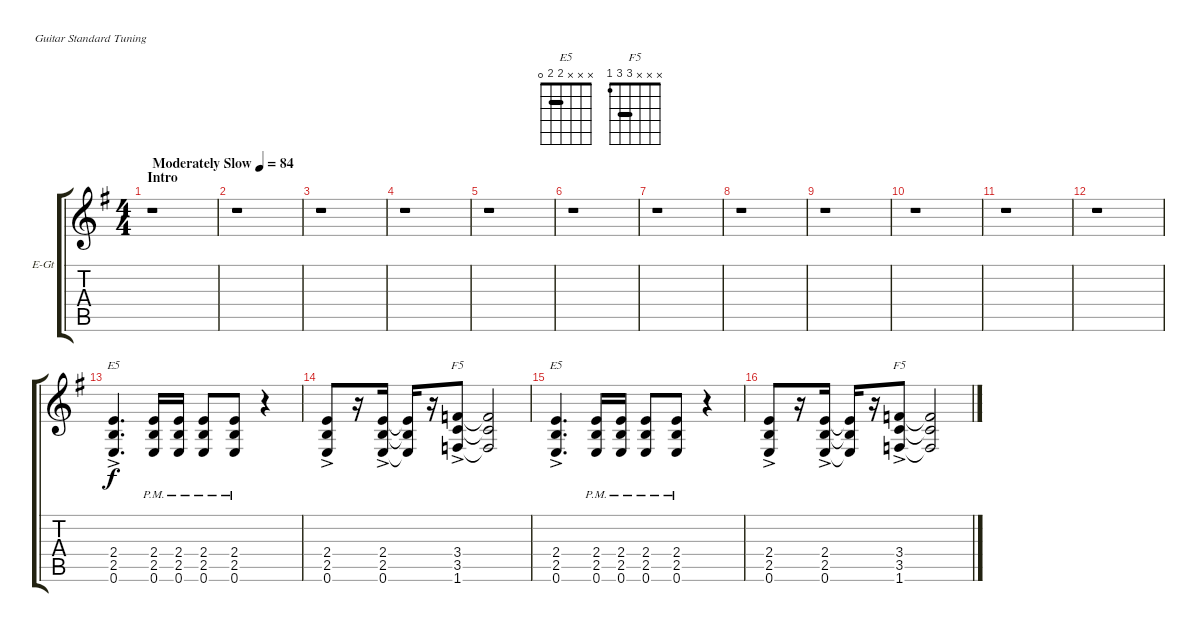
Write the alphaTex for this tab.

\defaultSystemsLayout 4
\bracketExtendMode groupsimilarinstruments
\firstSystemTrackNameOrientation horizontal
\otherSystemsTrackNameOrientation horizontal
\track ("Guitar 4" "E-Gt") {instrument distortionguitar}
\staff {score tabs}
\tuning (E4 B3 G3 D3 A2 E2)
\chord ("E5" x x x 2 2 0) {barre 2}
\chord ("F5" x x x 3 3 1) {barre 3}
\ts (4 4)
\section ("" "Intro")
\tempo (84 "Moderately Slow")
\clef g2
\scale
0.511811
\ks g
r.1{dy f instrument distortionguitar} |
\scale
0.244094 r.1 |
\scale
0.244094 r.1 |
\scale
0.333333 r.1 |
\scale
0.333333 r.1 |
\scale
0.333333 r.1 |
\scale
0.333333 r.1 |
\scale
0.333333 r.1 |
\scale
0.333333 r.1 |
\scale
0.333333 r.1 |
\scale
0.333333 r.1 |
\scale
0.333333 r.1 |
\scale
0.333333 (0.6{ac} 2.5{ac} 2.4{ac}).4{d ch "E5"} (2.4{pm} 2.5{pm} 0.6{pm}).16 (2.4{pm} 2.5{pm} 0.6{pm}).16 (2.4{pm} 2.5{pm} 0.6{pm}).8 (2.4{pm} 2.5{pm} 0.6{pm}).8 r.4 |
\scale
0.333333 (0.6{ac} 2.5{ac} 2.4{ac}).8 r.16 (0.6{ac} 2.5{ac} 2.4{ac}).16 (0.6{t} 2.5{t} 2.4{t}).16 r.16 (1.6{ac} 3.5{ac} 3.4{ac}).8{ch "F5"} (1.6{t} 3.5{t} 3.4{t}).2 |
\scale
0.333333 (0.6{ac} 2.5{ac} 2.4{ac}).4{d ch "E5"} (2.4{pm} 2.5{pm} 0.6{pm}).16 (2.4{pm} 2.5{pm} 0.6{pm}).16 (2.4{pm} 2.5{pm} 0.6{pm}).8 (2.4{pm} 2.5{pm} 0.6{pm}).8 r.4 |
(0.6{ac} 2.5{ac} 2.4{ac}).8 r.16 (0.6{ac} 2.5{ac} 2.4{ac}).16 (0.6{t} 2.5{t} 2.4{t}).16 r.16 (1.6{ac} 3.5{ac} 3.4{ac}).8{ch "F5"} (1.6{t} 3.5{t} 3.4{t}).2
